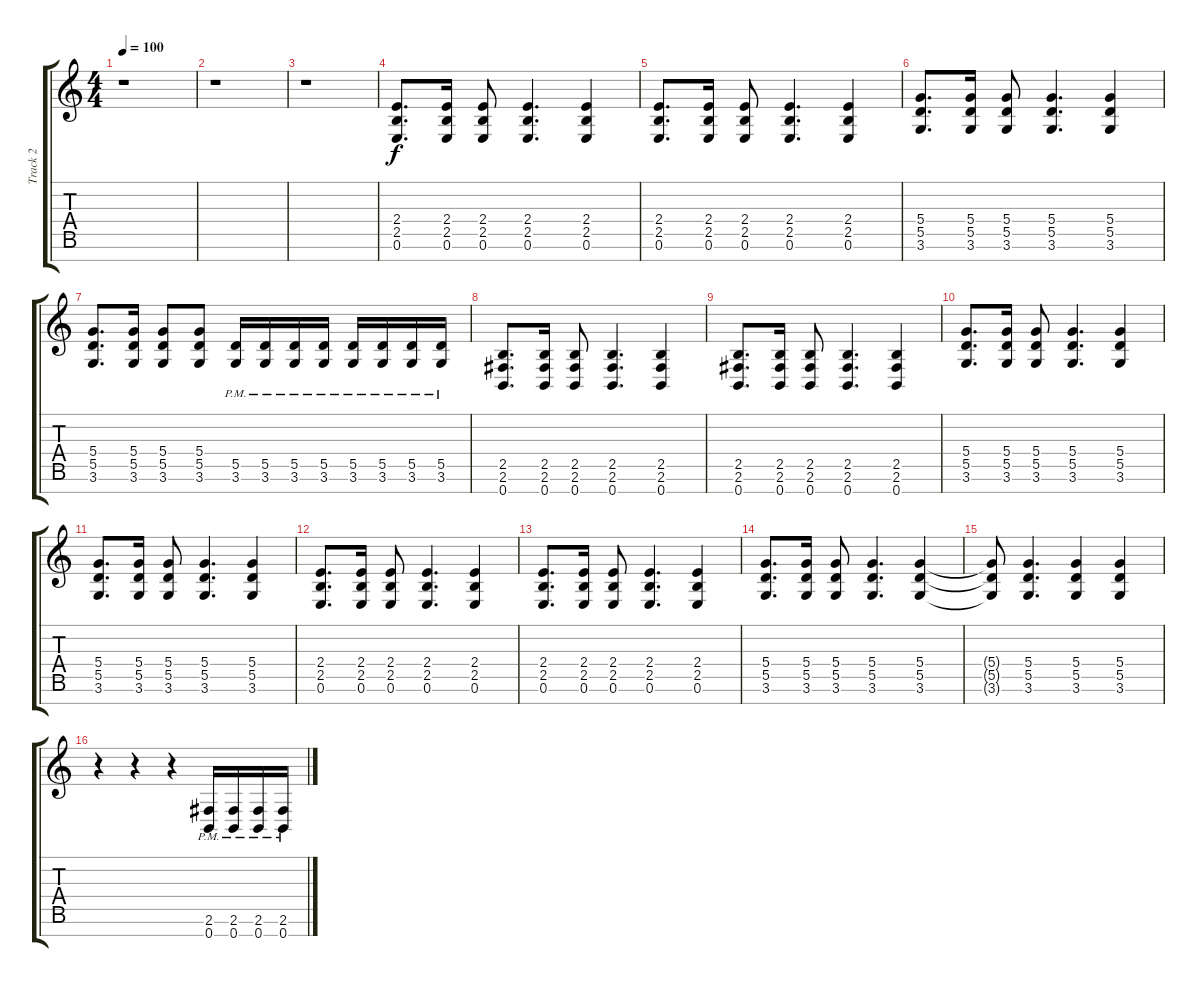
\track ("Track 2" "Track 2") {instrument distortionguitar}
\staff {score tabs}
\tuning (E4 B3 G3 D3 A2 E2 B1) {hide}
\ts (4 4)
\tempo 100
\clef g2
\ks c
r.1{dy f} |
r.1 |
r.1 |
(2.4 2.5 0.6).8{d} (2.4 2.5 0.6).16 (2.4 2.5 0.6).8 (2.4 2.5 0.6).4{d} (2.4 2.5 0.6).4 |
(2.4 2.5 0.6).8{d} (2.4 2.5 0.6).16 (2.4 2.5 0.6).8 (2.4 2.5 0.6).4{d} (2.4 2.5 0.6).4 |
(5.4 5.5 3.6).8{d} (5.4 5.5 3.6).16 (5.4 5.5 3.6).8 (5.4 5.5 3.6).4{d} (5.4 5.5 3.6).4 |
(5.4 5.5 3.6).8{d} (5.4 5.5 3.6).16 (5.4 5.5 3.6).8 (5.4 5.5 3.6).8 (5.5{pm} 3.6{pm}).16 (5.5{pm} 3.6{pm}).16 (5.5{pm} 3.6{pm}).16 (5.5{pm} 3.6{pm}).16 (5.5{pm} 3.6{pm}).16 (5.5{pm} 3.6{pm}).16 (5.5{pm} 3.6{pm}).16 (5.5{pm} 3.6{pm}).16 |
(2.5 2.6 0.7).8{d} (2.5 2.6 0.7).16 (2.5 2.6 0.7).8 (2.5 2.6 0.7).4{d} (2.5 2.6 0.7).4 |
(2.5 2.6 0.7).8{d} (2.5 2.6 0.7).16 (2.5 2.6 0.7).8 (2.5 2.6 0.7).4{d} (2.5 2.6 0.7).4 |
(5.4 5.5 3.6).8{d} (5.4 5.5 3.6).16 (5.4 5.5 3.6).8 (5.4 5.5 3.6).4{d} (5.4 5.5 3.6).4 |
(5.4 5.5 3.6).8{d} (5.4 5.5 3.6).16 (5.4 5.5 3.6).8 (5.4 5.5 3.6).4{d} (5.4 5.5 3.6).4 |
(2.4 2.5 0.6).8{d} (2.4 2.5 0.6).16 (2.4 2.5 0.6).8 (2.4 2.5 0.6).4{d} (2.4 2.5 0.6).4 |
(2.4 2.5 0.6).8{d} (2.4 2.5 0.6).16 (2.4 2.5 0.6).8 (2.4 2.5 0.6).4{d} (2.4 2.5 0.6).4 |
(5.4 5.5 3.6).8{d} (5.4 5.5 3.6).16 (5.4 5.5 3.6).8 (5.4 5.5 3.6).4{d} (5.4 5.5 3.6).4 |
(5.4{t} 5.5{t} 3.6{t}).8 (5.4 5.5 3.6).4{d} (5.4 5.5 3.6).4 (5.4 5.5 3.6).4 |
r.4 r.4 r.4 (2.6{pm} 0.7{pm}).16 (2.6{pm} 0.7{pm}).16 (2.6{pm} 0.7{pm}).16 (2.6{pm} 0.7{pm}).16
